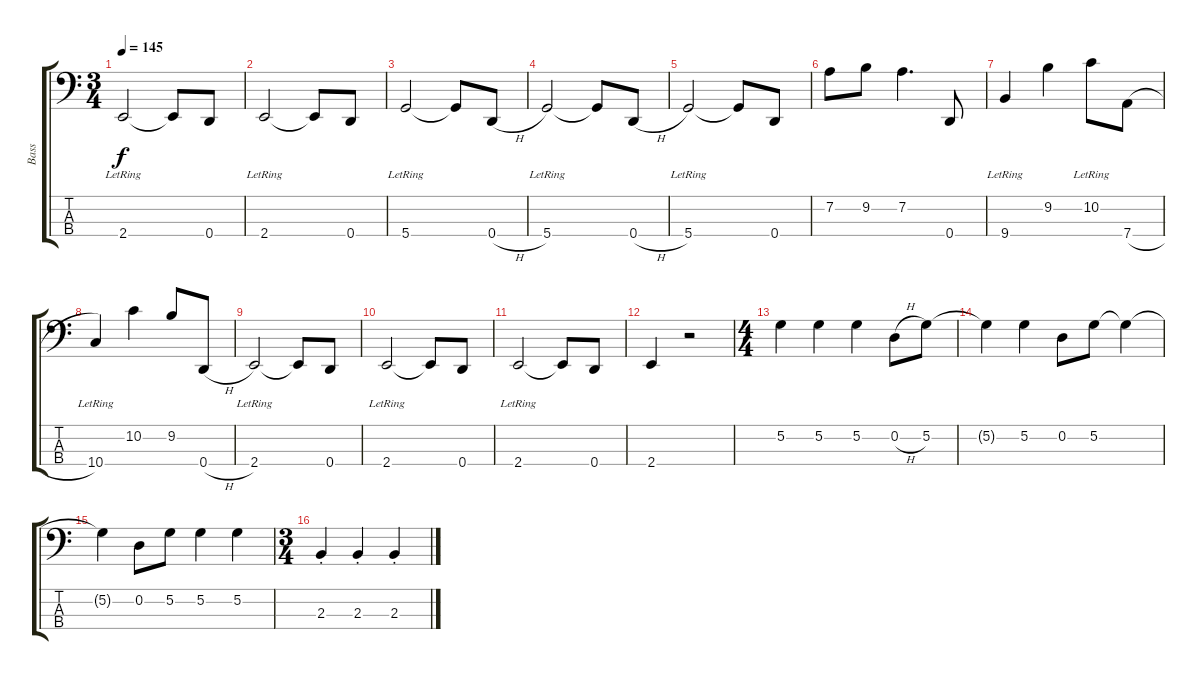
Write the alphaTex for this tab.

\track ("Bass" "Bass") {instrument electricbassfinger}
\staff {score tabs}
\tuning (G2 D2 A1 D1) {hide}
\ts (3 4)
\tempo 145
\clef f4
\ks c
2.4{lr}.2{dy f} 2.4{t}.8 0.4.8 |
2.4{lr}.2 2.4{t}.8 0.4.8 |
5.4{lr}.2 5.4{t}.8 0.4{h}.8 |
5.4{lr}.2 5.4{t}.8 0.4{h}.8 |
5.4{lr}.2 5.4{t}.8 0.4.8 |
7.2.8 9.2.8 7.2.4{d} 0.4.8 |
9.4{lr}.4 9.2.4 10.2{lr}.8 7.4{h}.8 |
10.4{lr}.4 10.2.4 9.2.8 0.4{h}.8 |
2.4{lr}.2 2.4{t}.8 0.4.8 |
2.4{lr}.2 2.4{t}.8 0.4.8 |
2.4{lr}.2 2.4{t}.8 0.4.8 |
2.4.4 r.2 |
\ts (4 4)
5.2.4 5.2.4 5.2.4 0.2{h}.8 5.2.8 |
5.2{t}.4 5.2.4 0.2.8 5.2.8 5.2{t}.4 |
5.2{t}.4 0.2.8 5.2.8 5.2.4 5.2.4 |
\ts (3 4)
2.3{st}.4 2.3{st}.4 2.3{st}.4
